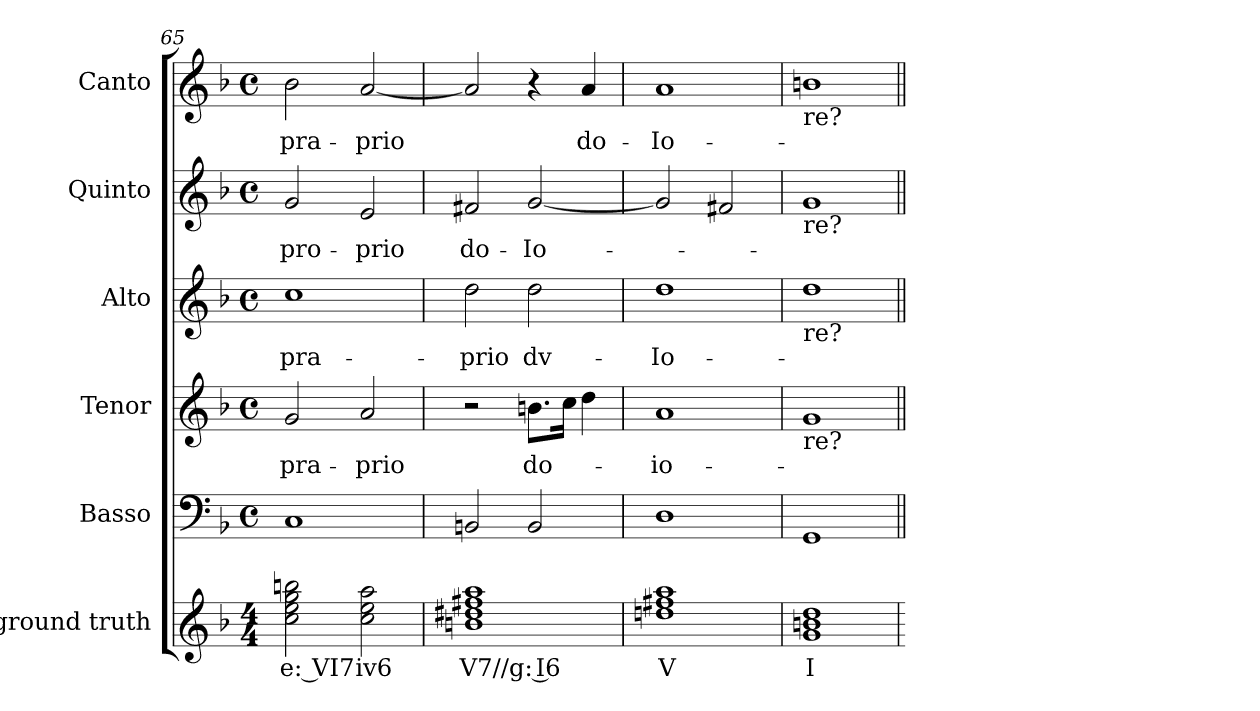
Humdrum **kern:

**kern	**text	**kern	**kern	**text	**kern	**text	**kern	**text	**kern	**text
*part6	*part6	*part5	*part4	*part4	*part3	*part3	*part2	*part2	*part1	*part1
*staff6	*staff6	*staff5	*staff4	*staff4	*staff3	*staff3	*staff2	*staff2	*staff1	*staff1
*I"ground truth	*	*I"Basso	*I"Tenor	*	*I"Alto	*	*I"Quinto	*	*I"Canto	*
*	*	*I'B.	*I'T.	*	*I'A.	*	*I'Q.	*	*I'C.	*
*	*	*clefF4	*clefG2	*	*clefG2	*	*clefG2	*	*clefG2	*
*k[b-]	*	*k[b-]	*k[b-]	*	*k[b-]	*	*k[b-]	*	*k[b-]	*
*	*	*F:	*F:	*	*F:	*	*F:	*	*F:	*
*M4/4	*	*M4/4	*M4/4	*	*M4/4	*	*M4/4	*	*M4/4	*
*	*	*met(c)	*met(c)	*	*met(c)	*	*met(c)	*	*met(c)	*
=65	=65	=65	=65	=65	=65	=65	=65	=65	=65	=65
!	!	!	!	!LO:LY:b	!	!	!	!	!	!
!	!	!	!	!	!	!LO:LY:b	!	!	!	!
!	!	!	!	!	!	!	!	!LO:LY:b	!	!
!	!	!	!	!	!	!	!	!	!	!LO:LY:b
2cc 2ee 2gg 2bbn	e: VI7	1C	2g/	-pra-	1cc	-pra-	2g/	-pro-	2b-\	-pra-
!	!	!	!	!LO:LY:b	!	!	!	!	!	!
!	!	!	!	!	!	!	!	!LO:LY:b	!	!
!	!	!	!	!	!	!	!	!	!	!LO:LY:b
2cc 2ee 2aa	iv6	.	2a/	-prio	.	.	2e/	-prio	[2a/	-prio
=66	=66	=66	=66	=66	=66	=66	=66	=66	=66	=66
!	!	!	!	!	!	!LO:LY:b	!	!	!	!
!	!	!	!	!	!	!	!	!LO:LY:b	!	!
1bn 1dd#X 1ff#X 1aa	V7//g: I6	2BBn/	2r	.	2dd\	-prio	2f#X/	-do-	2a/]	.
!	!	!	!	!LO:LY:b	!	!	!	!	!	!
!	!	!	!	!	!	!LO:LY:b	!	!	!	!
!	!	!	!	!	!	!	!	!LO:LY:b	!	!
.	.	2BB/	8.bn\L	-do-	2dd\	-dv-	[2g/	-Io-	4r	.
.	.	.	16cc\Jk	.	.	.	.	.	.	.
!	!	!	!	!	!	!	!	!	!	!LO:LY:b
.	.	.	4dd\	.	.	.	.	.	4a/	-do-
=67	=67	=67	=67	=67	=67	=67	=67	=67	=67	=67
!	!	!	!	!LO:LY:b	!	!	!	!	!	!
!	!	!	!	!	!	!LO:LY:b	!	!	!	!
!	!	!	!	!	!	!	!	!	!	!LO:LY:b
1ddn 1ff#X 1aa	V	1D	1a	-io-	1dd	-Io-	2g/]	.	1a	-Io-
.	.	.	.	.	.	.	2f#X/	.	.	.
=68	=68	=68	=68	=68	=68	=68	=68	=68	=68	=68
!	!	!	!	!	!	!	!	!	!LO:TX:b:t=re?	!
!	!	!	!	!	!	!	!LO:TX:b:t=re?	!	!	!
!	!	!	!	!	!LO:TX:b:t=re?	!	!	!	!	!
!	!	!	!LO:TX:b:t=re?	!	!	!	!	!	!	!
1g 1bn 1dd	I	1GG	1g	.	1dd	.	1g	.	1bn	.
=	=||	=||	=||	=||	=||	=||	=||	=||	=||	=||
*-	*-	*-	*-	*-	*-	*-	*-	*-	*-	*-
